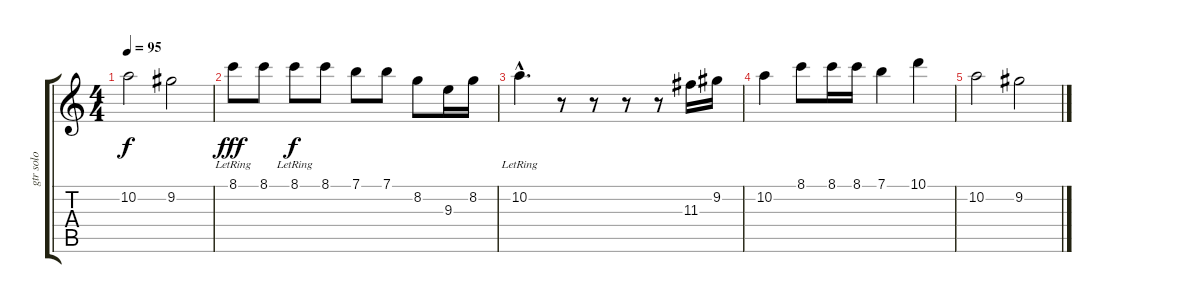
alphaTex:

\track ("gtr solo" "gtr solo") {instrument acousticguitarnylon}
\staff {score tabs}
\tuning (E4 B3 G3 D3 A2 E2) {hide}
\ts (4 4)
\tempo 95
\clef g2
\ks c
10.2.2{dy f} 9.2.2 |
8.1{lr}.8{dy fff} 8.1.8 8.1{lr}.8{dy f} 8.1.8 7.1.8 7.1.8 8.2.8 9.3.16 8.2.16 |
10.2{hac lr}.4{d} r.8 r.8 r.8 r.8 11.3.16 9.2.16 |
10.2.4 8.1.8 8.1.16 8.1.16 7.1.4 10.1.4 |
10.2.2 9.2.2
